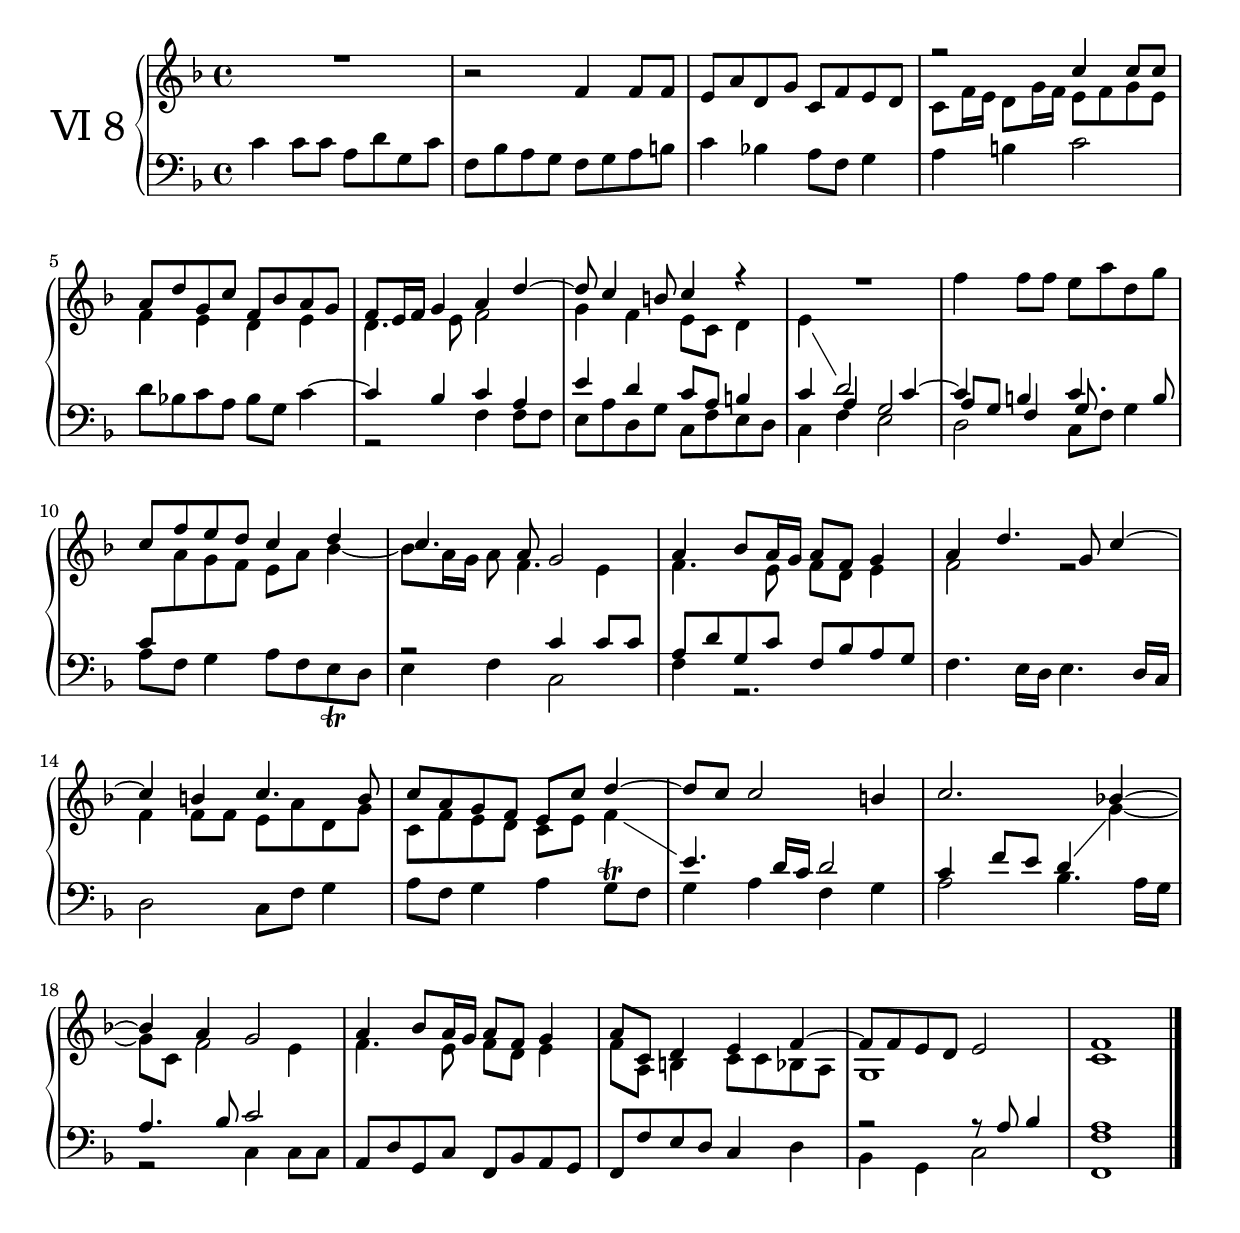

soprviii = \relative c''
{
	\key f \major
	R1 | 
	s1 | 
	s1 | 
	r2 c4 c8 c |
	a d g, c f, bes a g |
	f e16  f g4 a d ~ |
	d8 c4 b8 c4 r |
	R1 |
	\oneVoice f4 f8 f e a d, g | \voiceOne
	c, f e d c4 d |
	c4. a8 g2 |
	a4 bes8 a16 g a8 f g4 |
	a d4. g,8 c4 ~ |
	c b c4. b8 |
	c a g f e c' d4 ~|
	d8 c c2  b4 |
	c2. bes4 ~ |
	bes a g2 |
	a4 bes8 a16 g a8 f g4 |
	a8 c, d4 e f ~ |
	f8 f e d e2 |
	f1 |
	\bar "|."
}

altoviii = \relative c'
{
	\showStaffSwitch
	R1 |
	\oneVoice r2 f4 f8 f |
	e a d, g c, f e d |
	\voiceTwo c f16 e d8 g16 f e8 f g e |
	f4 e d e |
	d4. e8 f2 |
	g4 f e8 c d4 |
	e \change Staff="down" \voiceOne d2 c4 ~|
	c b c4. b8 |
	\hideStaffSwitch
	c \change Staff="up" \voiceTwo a' g f e a bes4 ~ |
	bes8 a16 g a8 f4. e4 |
	f4. e8 f d e4 |
	f2 r |
	f4 f8 f e a d, g |
	c, f e d c e f4 |
	\showStaffSwitch
	\change Staff="down" \voiceOne e4. d16 c d2 |
	c4 f8 e d4 \change Staff="up" \voiceTwo g ~|
	g8 c, f2 e4 |
	f4. e8 f d e4 |
	f8 a, b4 c8 c bes a |
	g1 |
	c |
}

tenorviii = \relative c'
{
	\showStaffSwitch
	%\change Staff = "up"
	\clef bass
	\key f \major
	\oneVoice c4 c8 c a d g, c |
	f, bes a g f g a b |
	c4 bes a8 f g4 |
	a b c2 |
	d8 bes c a bes g c4 ~|
	 \voiceOne c bes c a |
	e' d c8 a b4 |
	\voiceThree c a g2 |
	a8 g f4 g8 s4. |
	\voiceOne
	s1 |
	r2 c4 c8 c |
	a d g, c f, bes a g |
	\oneVoice f4. e16 d e4. d16 c |
	d2 c8 f g4 |
	a8 f g4 a g8\trill f |
	g4 a f g |
	a2 bes4. a16 g |
	\voiceOne a4. bes8 c2 |
	s1 |
	s1 |
	r2 r8 a bes4 |
	<f a>1 |
}

bassviii = \relative c
{
	s1 |
	s1 |
	s1 |
	s1 |
	s1 |
	r2 f4 f8 f |
	e a d, g c, f e d |
	c4 f e2 |
	d c8 f g4 |
	a8 f g4 a8 f e\trill d |
	e4 f c2 |
	f4 r2. |
	s1 |
	s1 |
	s1 |
	s1 |
	s1 |
	r2 c4 c8 c |
	\oneVoice a d g, c f, bes a g |
	f f' e d c4 d |
	\voiceTwo bes g c2 |
	f,1 |
}

\include "merge.ly"
\score
{
	\new PianoStaff <<
		\accidentalStyle "piano"

		\set PianoStaff.instrumentName = # "Ⅵ 8"
		\new Staff = "up" << { \soprviii } \\ {\altoviii} >>
		\new Staff = "down" << {\tenorviii } \\ {\bassviii} >>
	>>
	\layout 
	{
		\context { \PianoStaff \override InstrumentName #'font-size = #5  }
		\context { \Staff \consists #merge-rests-engraver }
		\context { \Staff \consists #merge-mmrests-engraver }
		\context 
		{
			\Score
			\override SpacingSpanner.common-shortest-duration = #(ly:make-moment 1/8)
		}
	}
	\midi {\tempo 4=100}
}